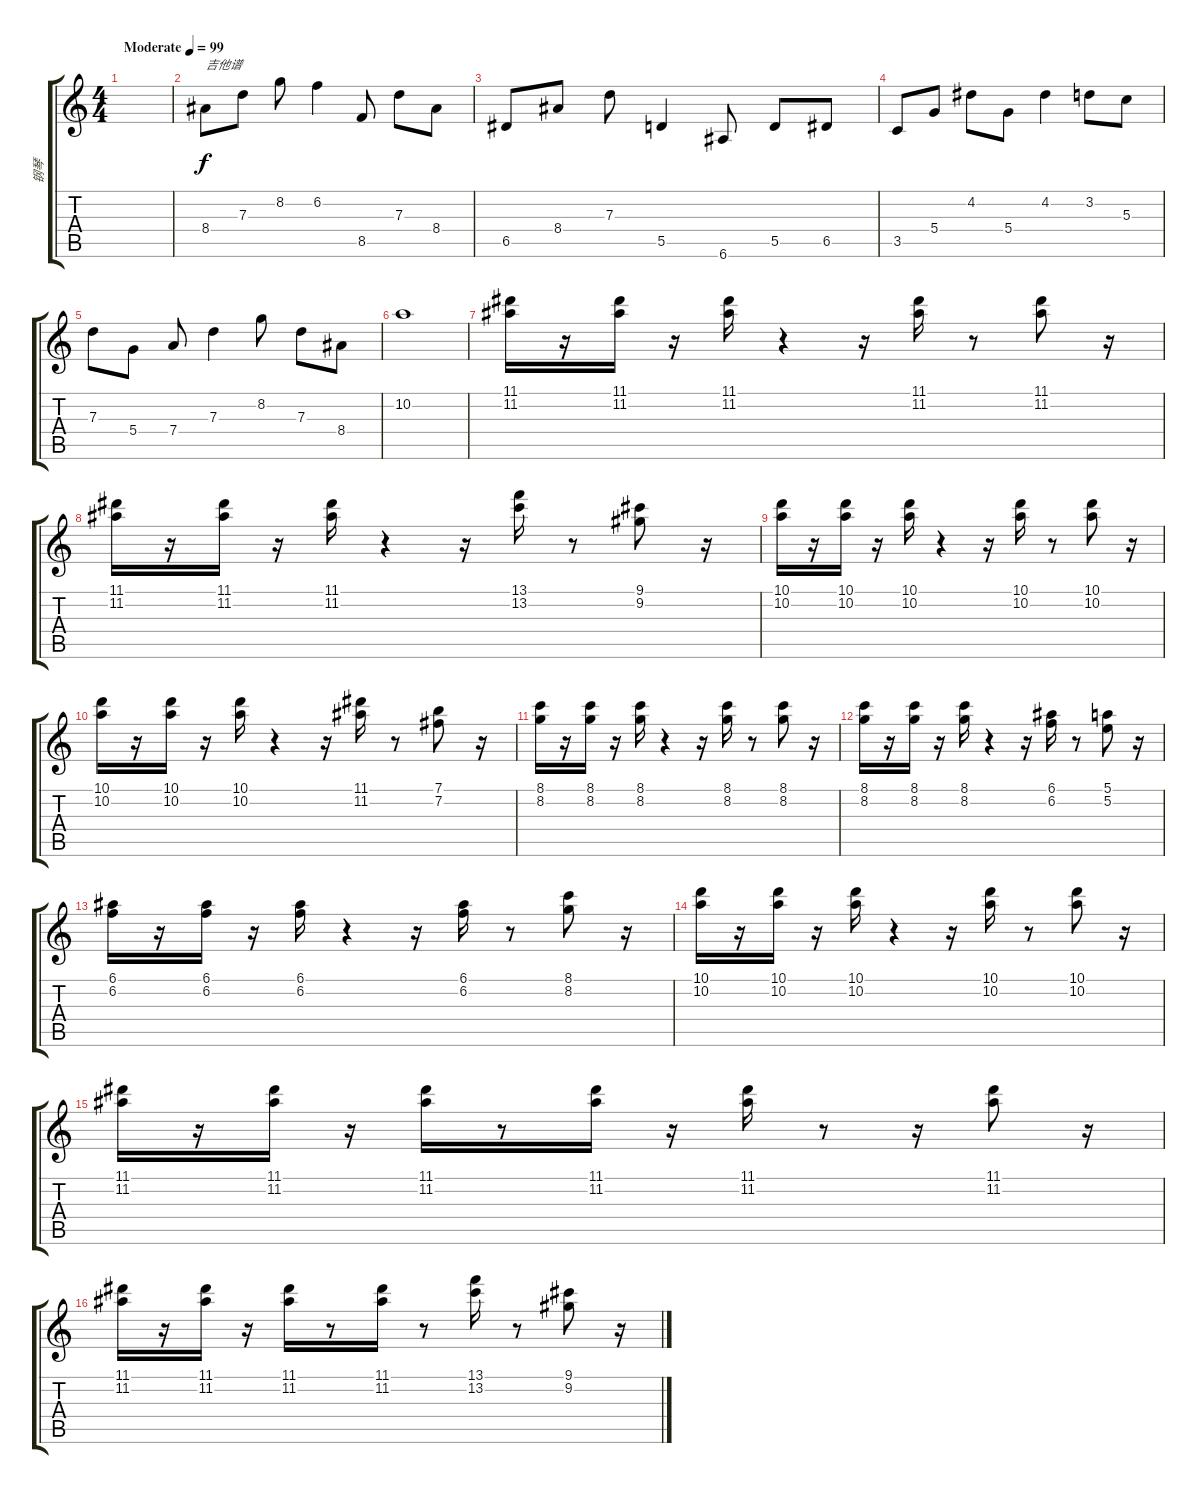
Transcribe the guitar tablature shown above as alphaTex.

\track ("钢琴" "钢琴") {instrument acousticguitarsteel}
\staff {score tabs}
\tuning (E4 B3 G3 D3 A2 E2) {hide}
\ts (4 4)
\tempo (99 "Moderate")
\clef g2
\ks c
|
8.4.8{txt "吉他谱" volume 5 instrument brightacousticpiano} 7.3.8 8.2.8 6.2.4 8.5.8 7.3.8 8.4.8 |
6.5.8 8.4.8 7.3.8 5.5.4 6.6.8 5.5.8 6.5.8 |
3.5.8 5.4.8 4.2.8 5.4.8 4.2.4 3.2.8 5.3.8 |
7.3.8 5.4.8 7.4.8 7.3.4 8.2.8 7.3.8 8.4.8 |
10.2.1 |
(11.1 11.2).16{volume 6} r.16 (11.1 11.2).16 r.16 (11.1 11.2).16 r.4 r.16 (11.1 11.2).16 r.8 (11.1 11.2).8 r.16 |
(11.1 11.2).16 r.16 (11.1 11.2).16 r.16 (11.1 11.2).16 r.4 r.16 (13.1 13.2).16 r.8 (9.1 9.2).8 r.16 |
(10.1 10.2).16 r.16 (10.1 10.2).16 r.16 (10.1 10.2).16 r.4 r.16 (10.1 10.2).16 r.8 (10.1 10.2).8 r.16 |
(10.1 10.2).16 r.16 (10.1 10.2).16 r.16 (10.1 10.2).16 r.4 r.16 (11.1 11.2).16 r.8 (7.1 7.2).8 r.16 |
(8.1 8.2).16 r.16 (8.1 8.2).16 r.16 (8.1 8.2).16 r.4 r.16 (8.1 8.2).16 r.8 (8.1 8.2).8 r.16 |
(8.1 8.2).16 r.16 (8.1 8.2).16 r.16 (8.1 8.2).16 r.4 r.16 (6.1 6.2).16 r.8 (5.1 5.2).8 r.16 |
(6.1 6.2).16 r.16 (6.1 6.2).16 r.16 (6.1 6.2).16 r.4 r.16 (6.1 6.2).16 r.8 (8.1 8.2).8 r.16 |
(10.1 10.2).16 r.16 (10.1 10.2).16 r.16 (10.1 10.2).16 r.4 r.16 (10.1 10.2).16 r.8 (10.1 10.2).8 r.16 |
(11.1 11.2).16 r.16 (11.1 11.2).16 r.16 (11.1 11.2).16 r.8 (11.1 11.2).16 r.16 (11.1 11.2).16 r.8 r.16 (11.1 11.2).8 r.16 |
(11.1 11.2).16 r.16 (11.1 11.2).16 r.16 (11.1 11.2).16 r.8 (11.1 11.2).16 r.8 (13.1 13.2).16 r.8 (9.1 9.2).8 r.16
